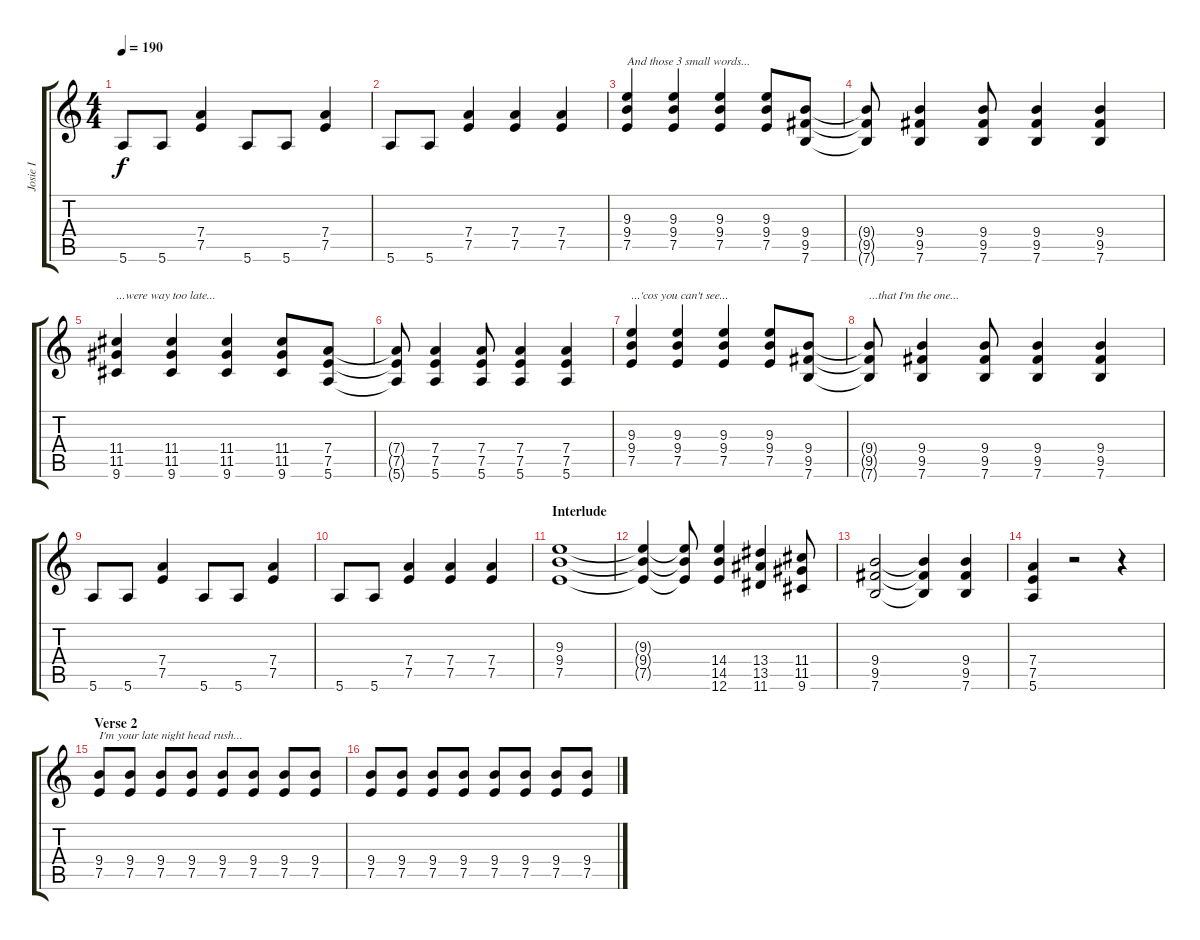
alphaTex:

\track ("Josie I" "Josie I") {instrument distortionguitar}
\staff {score tabs}
\tuning (E4 B3 G3 D3 A2 E2) {hide}
\ts (4 4)
\tempo 190
\clef g2
\ks c
5.6.8{dy f} 5.6.8 (7.4 7.5).4 5.6.8 5.6.8 (7.4 7.5).4 |
5.6.8 5.6.8 (7.4 7.5).4 (7.4 7.5).4 (7.4 7.5).4 |
(9.3 9.4 7.5).4{txt "And those 3 small words..."} (9.3 9.4 7.5).4 (9.3 9.4 7.5).4 (9.3 9.4 7.5).8 (9.4 9.5 7.6).8 |
(9.4{t} 9.5{t} 7.6{t}).8 (9.4 9.5 7.6).4 (9.4 9.5 7.6).8 (9.4 9.5 7.6).4 (9.4 9.5 7.6).4 |
(11.4 11.5 9.6).4{txt "...were way too late..."} (11.4 11.5 9.6).4 (11.4 11.5 9.6).4 (11.4 11.5 9.6).8 (7.4 7.5 5.6).8 |
(7.4{t} 7.5{t} 5.6{t}).8 (7.4 7.5 5.6).4 (7.4 7.5 5.6).8 (7.4 7.5 5.6).4 (7.4 7.5 5.6).4 |
(9.3 9.4 7.5).4{txt "...'cos you can't see..."} (9.3 9.4 7.5).4 (9.3 9.4 7.5).4 (9.3 9.4 7.5).8 (9.4 9.5 7.6).8 |
(9.4{t} 9.5{t} 7.6{t}).8{txt "...that I'm the one..."} (9.4 9.5 7.6).4 (9.4 9.5 7.6).8 (9.4 9.5 7.6).4 (9.4 9.5 7.6).4 |
5.6.8 5.6.8 (7.4 7.5).4 5.6.8 5.6.8 (7.4 7.5).4 |
5.6.8 5.6.8 (7.4 7.5).4 (7.4 7.5).4 (7.4 7.5).4 |
\section ("" "Interlude")
(9.3 9.4 7.5).1 |
(9.3{t} 9.4{t} 7.5{t}).4 (9.3{t} 9.4{t} 7.5{t}).8 (14.4 14.5 12.6).4 (13.4 13.5 11.6).4 (11.4 11.5 9.6).8 |
(9.4 9.5 7.6).2 (9.4{t} 9.5{t} 7.6{t}).4 (9.4 9.5 7.6).4 |
(7.4 7.5 5.6).4 r.2 r.4 |
\section ("" "Verse 2")
(9.4 7.5).8{txt "I'm your late night head rush..." instrument electricguitarmuted} (9.4 7.5).8 (9.4 7.5).8 (9.4 7.5).8 (9.4 7.5).8 (9.4 7.5).8 (9.4 7.5).8 (9.4 7.5).8 |
(9.4 7.5).8 (9.4 7.5).8 (9.4 7.5).8 (9.4 7.5).8 (9.4 7.5).8 (9.4 7.5).8 (9.4 7.5).8 (9.4 7.5).8
